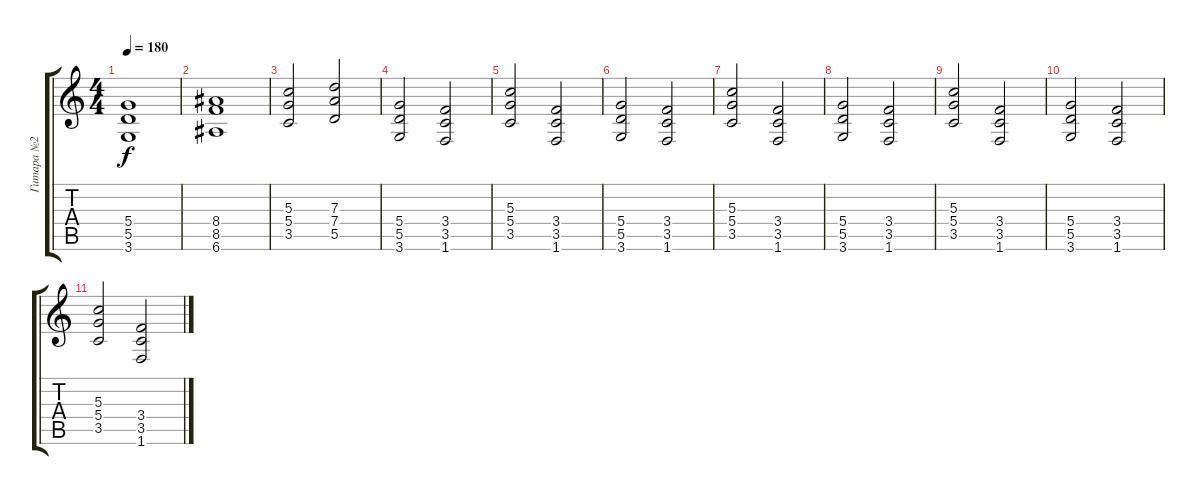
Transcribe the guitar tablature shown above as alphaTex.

\track ("Гитара №2" "Гитара №2") {instrument distortionguitar}
\staff {score tabs}
\tuning (E4 B3 G3 D3 A2 E2) {hide}
\ts (4 4)
\tempo 180
\clef g2
\ks c
(5.4 5.5 3.6).1{dy f} |
(8.4 8.5 6.6).1 |
(5.3 5.4 3.5).2 (7.3 7.4 5.5).2 |
(5.4 5.5 3.6).2 (3.4 3.5 1.6).2 |
(5.3 5.4 3.5).2 (3.4 3.5 1.6).2 |
(5.4 5.5 3.6).2 (3.4 3.5 1.6).2 |
(5.3 5.4 3.5).2 (3.4 3.5 1.6).2 |
(5.4 5.5 3.6).2 (3.4 3.5 1.6).2 |
(5.3 5.4 3.5).2 (3.4 3.5 1.6).2 |
(5.4 5.5 3.6).2 (3.4 3.5 1.6).2 |
(5.3 5.4 3.5).2 (3.4 3.5 1.6).2
